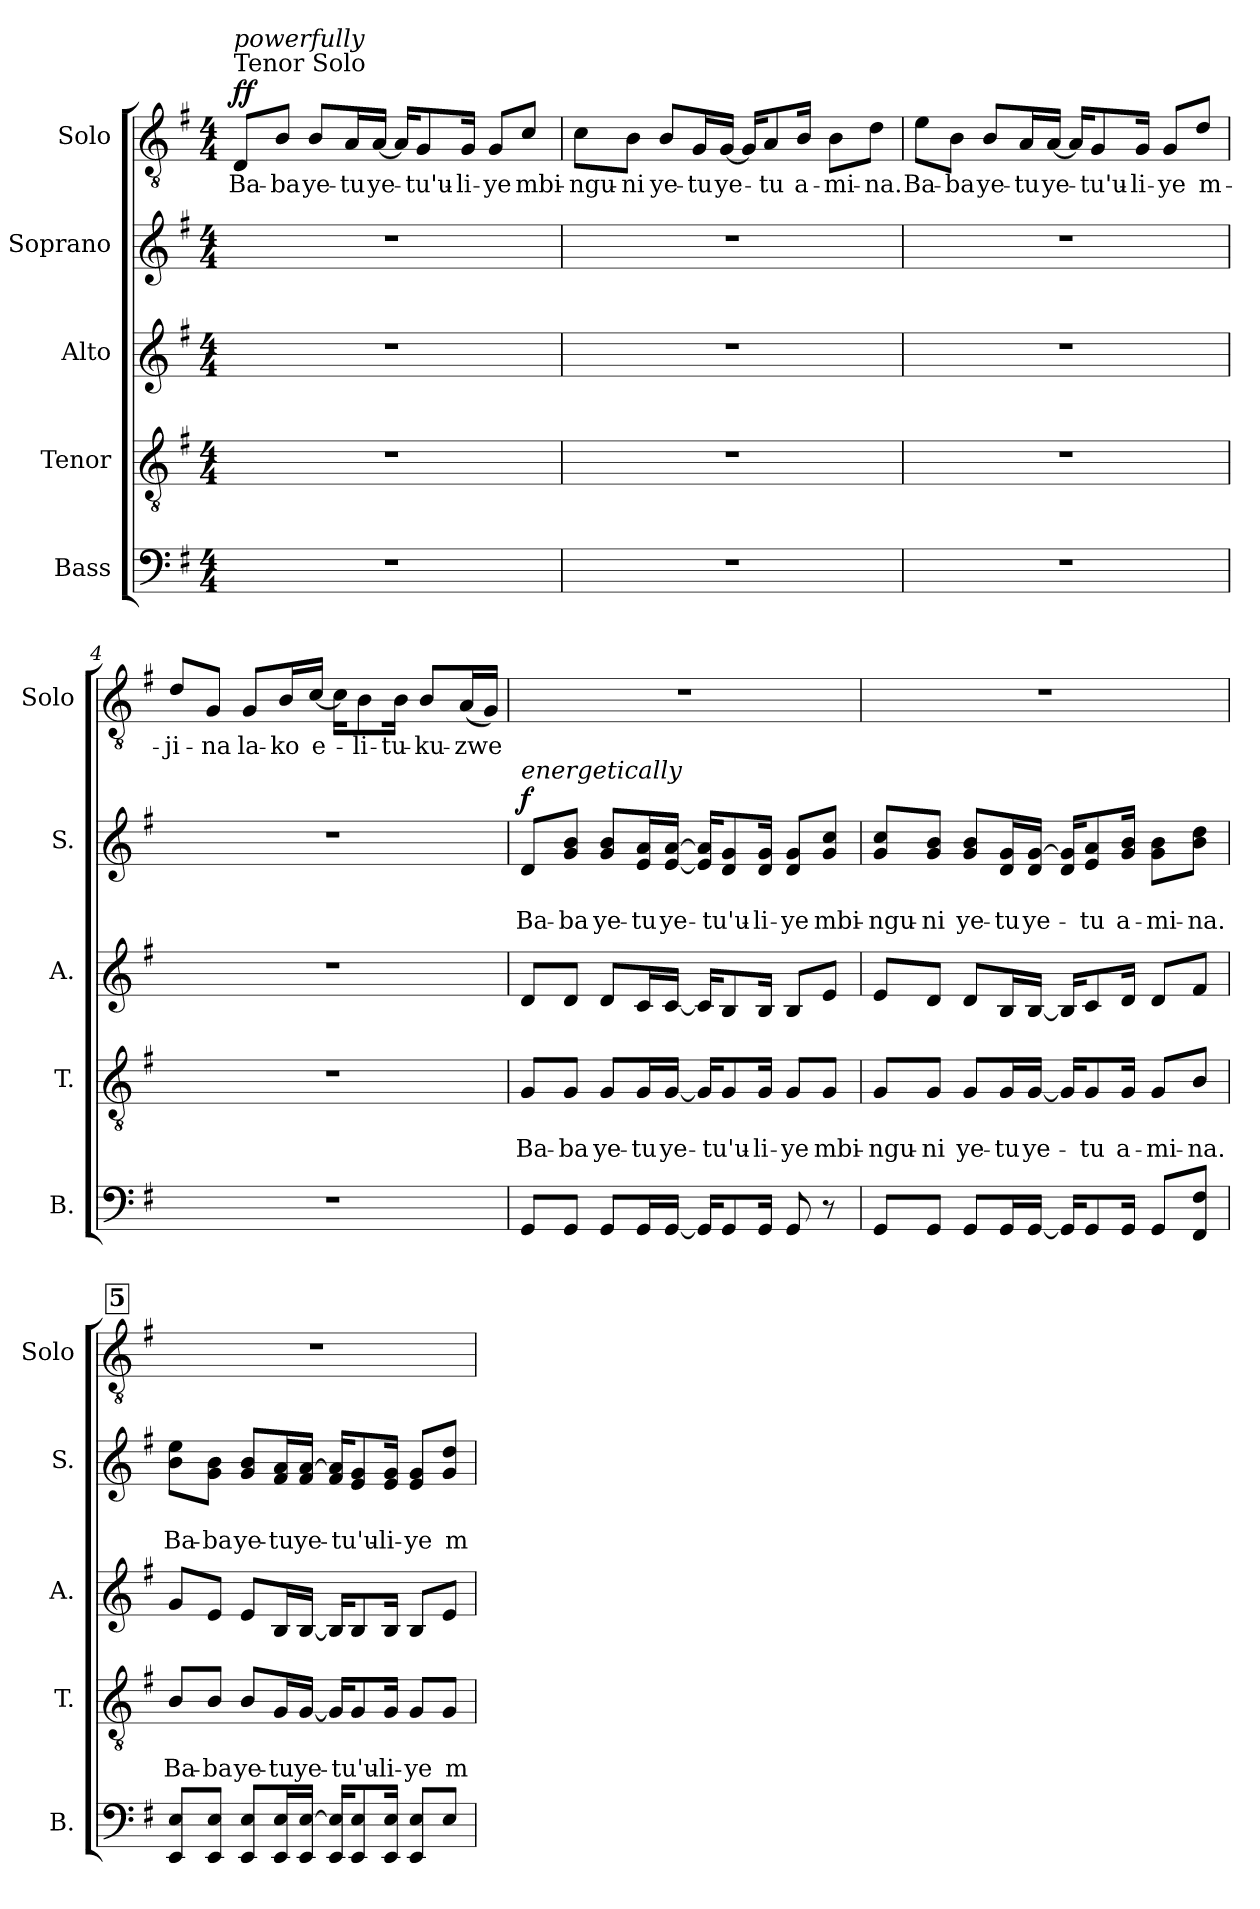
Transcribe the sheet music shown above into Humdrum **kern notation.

**kern	**kern	**text	**text	**kern	**kern	**text	**text	**dynam	**kern	**text	**dynam
*part5	*part4	*part4	*part4	*part3	*part2	*part2	*part2	*part2	*part1	*part1	*part1
*staff5	*staff4	*staff4	*staff4	*staff3	*staff2	*staff2	*staff2	*staff2	*staff1	*staff1	*staff1
*I"Bass	*I"Tenor	*	*	*I"Alto	*I"Soprano	*	*	*	*I"Solo	*	*
*I'B.	*I'T.	*	*	*I'A.	*I'S.	*	*	*	*I'Solo	*	*
*clefF4	*clefGv2	*	*	*clefG2	*clefG2	*	*	*	*clefGv2	*	*
*k[f#]	*k[f#]	*	*	*k[f#]	*k[f#]	*	*	*	*k[f#]	*	*
*M4/4	*M4/4	*	*	*M4/4	*M4/4	*	*	*	*M4/4	*	*
*MM92	*MM92	*	*	*MM92	*MM92	*	*	*	*MM92	*	*
=1	=1	=1	=1	=1	=1	=1	=1	=1	=1	=1	=1
!	!	!	!	!	!	!	!	!	!LO:TX:a:t=Tenor Solo	!	!
!	!	!	!	!	!	!	!	!	!LO:TX:a:i:t=powerfully	!	!
!	!	!	!	!	!	!	!	!	!	!	!LO:DY:b
1r	1r	.	.	1r	1r	.	.	.	8D/L	Ba-	ff
.	.	.	.	.	.	.	.	.	8B/J	-ba	.
.	.	.	.	.	.	.	.	.	8B/L	ye-	.
.	.	.	.	.	.	.	.	.	16A/L	-tu	.
.	.	.	.	.	.	.	.	.	[16A/JJ	ye-	.
.	.	.	.	.	.	.	.	.	16A/KL]	.	.
.	.	.	.	.	.	.	.	.	8G/	tu'u-	.
.	.	.	.	.	.	.	.	.	16G/Jk	-li-	.
.	.	.	.	.	.	.	.	.	8G/L	-ye	.
.	.	.	.	.	.	.	.	.	8c/J	mbi-	.
=2	=2	=2	=2	=2	=2	=2	=2	=2	=2	=2	=2
1r	1r	.	.	1r	1r	.	.	.	8c\L	-ngu-	.
.	.	.	.	.	.	.	.	.	8B\J	-ni	.
.	.	.	.	.	.	.	.	.	8B/L	ye-	.
.	.	.	.	.	.	.	.	.	16G/L	-tu	.
.	.	.	.	.	.	.	.	.	[16G/JJ	ye-	.
.	.	.	.	.	.	.	.	.	16G/KL]	.	.
.	.	.	.	.	.	.	.	.	8A/	tu	.
.	.	.	.	.	.	.	.	.	16B/Jk	a-	.
.	.	.	.	.	.	.	.	.	8B\L	-mi-	.
.	.	.	.	.	.	.	.	.	8d\J	-na.	.
!!LO:LB:g=z
=3	=3	=3	=3	=3	=3	=3	=3	=3	=3	=3	=3
1r	1r	.	.	1r	1r	.	.	.	8e\L	Ba-	.
.	.	.	.	.	.	.	.	.	8B\J	-ba	.
.	.	.	.	.	.	.	.	.	8B/L	ye-	.
.	.	.	.	.	.	.	.	.	16A/L	-tu	.
.	.	.	.	.	.	.	.	.	[16A/JJ	ye-	.
.	.	.	.	.	.	.	.	.	16A/KL]	.	.
.	.	.	.	.	.	.	.	.	8G/	tu'u-	.
.	.	.	.	.	.	.	.	.	16G/Jk	-li-	.
.	.	.	.	.	.	.	.	.	8G/L	-ye	.
.	.	.	.	.	.	.	.	.	8d/J	m-	.
=4	=4	=4	=4	=4	=4	=4	=4	=4	=4	=4	=4
1r	1r	.	.	1r	1r	.	.	.	8d/L	-ji-	.
.	.	.	.	.	.	.	.	.	8G/J	-na	.
.	.	.	.	.	.	.	.	.	8G/L	la-	.
.	.	.	.	.	.	.	.	.	16B/L	-ko	.
.	.	.	.	.	.	.	.	.	[16c/JJ	e-	.
.	.	.	.	.	.	.	.	.	16c\KL]	.	.
.	.	.	.	.	.	.	.	.	8B\	-li-	.
.	.	.	.	.	.	.	.	.	16B\Jk	-tu-	.
.	.	.	.	.	.	.	.	.	8B/L	-ku-	.
.	.	.	.	.	.	.	.	.	(16A/L	-zwe	.
.	.	.	.	.	.	.	.	.	16G/JJ)	.	.
!!LO:PB:g=z
=5	=5	=5	=5	=5	=5	=5	=5	=5	=5	=5	=5
!	!	!	!	!	!LO:TX:a:i:t=energetically	!	!	!	!	!	!
!	!	!	!	!	!	!	!	!LO:DY:a	!	!	!
8GG/L	8G/L	.	Ba-	8d/L	8d/L	.	Ba-	f	1r	.	.
8GG/J	8G/J	.	-ba	8d/J	8g/ 8b/J	.	-ba	.	.	.	.
8GG/L	8G/L	.	ye-	8d/L	8g/ 8b/L	.	ye-	.	.	.	.
16GG/L	16G/L	.	-tu	16c/L	16e/ 16a/L	.	-tu	.	.	.	.
[16GG/JJ	[16G/JJ	.	ye-	[16c/JJ	[16e/ [16a/JJ	.	ye-	.	.	.	.
16GG/KL]	16G/KL]	.	.	16c/KL]	16e/] 16a/]KL	.	.	.	.	.	.
8GG/	8G/	.	-tu'u-	8B/	8d/ 8g/	.	-tu'u-	.	.	.	.
16GG/Jk	16G/Jk	.	-li-	16B/Jk	16d/ 16g/Jk	.	-li-	.	.	.	.
8GG/	8G/L	.	-ye	8B/L	8d/ 8g/L	.	-ye	.	.	.	.
8r	8G/J	.	mbi-	8e/J	8g/ 8cc/J	.	mbi-	.	.	.	.
=6	=6	=6	=6	=6	=6	=6	=6	=6	=6	=6	=6
8GG/L	8G/L	.	-ngu-	8e/L	8g/ 8cc/L	.	-ngu-	.	1r	.	.
8GG/J	8G/J	.	-ni	8d/J	8g/ 8b/J	.	-ni	.	.	.	.
8GG/L	8G/L	.	ye-	8d/L	8g/ 8b/L	.	ye-	.	.	.	.
16GG/L	16G/L	.	-tu	16B/L	16d/ 16g/L	.	-tu	.	.	.	.
[16GG/JJ	[16G/JJ	.	ye-	[16B/JJ	16d/ [16g/JJ	.	ye-	.	.	.	.
16GG/KL]	16G/KL]	.	.	16B/KL]	16d/ 16g/]KL	.	.	.	.	.	.
8GG/	8G/	.	-tu	8c/	8e/ 8a/	.	-tu	.	.	.	.
16GG/Jk	16G/Jk	.	a-	16d/Jk	16g/ 16b/Jk	.	a-	.	.	.	.
8GG/L	8G/L	.	-mi-	8d/L	8g\ 8b\L	.	-mi-	.	.	.	.
8FF#/ 8F#/J	8B/J	.	-na.	8f#/J	8b\ 8dd\J	.	-na.	.	.	.	.
!!LO:LB:g=z
!!LO:REH:place=s1:a:B:fs=14:t=5
=7	=7	=7	=7	=7	=7	=7	=7	=7	=7	=7	=7
8EE/ 8E/L	8B/L	.	Ba-	8g/L	8b\ 8ee\L	.	Ba-	.	1r	.	.
8EE/ 8E/J	8B/J	.	-ba	8e/J	8g\ 8b\J	.	-ba	.	.	.	.
8EE/ 8E/L	8B/L	.	ye-	8e/L	8g/ 8b/L	.	ye-	.	.	.	.
16EE/ 16E/L	16G/L	.	-tu	16B/L	16f#/ 16a/L	.	-tu	.	.	.	.
16EE/ [16E/JJ	[16G/JJ	.	ye-	[16B/JJ	16f#/ [16a/JJ	.	ye-	.	.	.	.
16EE/ 16E/]KL	16G/KL]	.	.	16B/KL]	16f#/ 16a/]KL	.	.	.	.	.	.
8EE/ 8E/	8G/	.	-tu'u-	8B/	8e/ 8g/	.	-tu'u-	.	.	.	.
16EE/ 16E/Jk	16G/Jk	.	-li-	16B/Jk	16e/ 16g/Jk	.	-li-	.	.	.	.
8EE/ 8E/L	8G/L	.	-ye	8B/L	8e/ 8g/L	.	-ye	.	.	.	.
8E/J	8G/J	.	m-	8e/J	8g/ 8dd/J	.	m-	.	.	.	.
=	=	=	=	=	=	=	=	=	=	=	=
*-	*-	*-	*-	*-	*-	*-	*-	*-	*-	*-	*-
